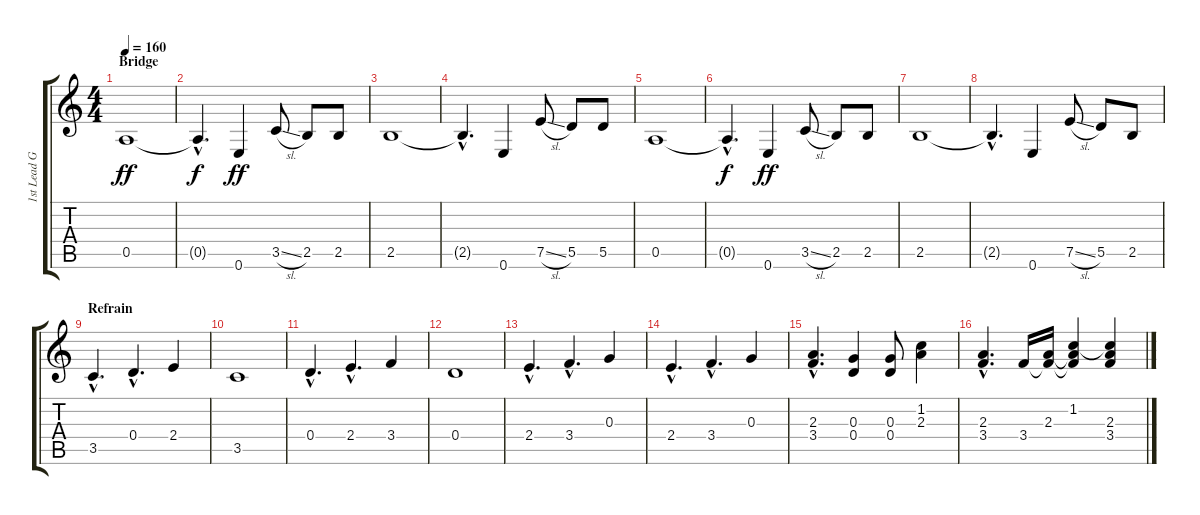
\track ("1st Lead Guitar" "1st Lead G") {instrument acousticguitarsteel}
\staff {score tabs}
\tuning (E4 B3 G3 D3 A2 E2) {hide}
\ts (4 4)
\section ("" "Bridge")
\tempo 160
\clef g2
\ks c
0.5.1{dy ff} |
0.5{hac t}.4{d dy f} 0.6.4{dy ff} 3.5{sl}.8 2.5.8 2.5.8 |
2.5.1 |
2.5{hac t}.4{d} 0.6.4 7.5{sl}.8 5.5.8 5.5.8 |
0.5.1 |
0.5{hac t}.4{d dy f} 0.6.4{dy ff} 3.5{sl}.8 2.5.8 2.5.8 |
2.5.1 |
2.5{hac t}.4{d} 0.6.4 7.5{sl}.8 5.5.8 2.5.8 |
\section ("" "Refrain")
3.5{hac}.4{d} 0.4{hac}.4{d} 2.4.4 |
3.5.1 |
0.4{hac}.4{d} 2.4{hac}.4{d} 3.4.4 |
0.4.1 |
2.4{hac}.4{d} 3.4{hac}.4{d} 0.3.4 |
2.4{hac}.4{d} 3.4{hac}.4{d} 0.3.4 |
(2.3{hac} 3.4{hac}).4{d} (0.3 0.4).4 (0.3 0.4).8 (1.2 2.3).4 |
(2.3{hac} 3.4{hac}).4{d} 3.4.16 (2.3 3.4{t}).16 (1.2 2.3{t} 3.4{t}).4 (1.2{t} 2.3 3.4).4
